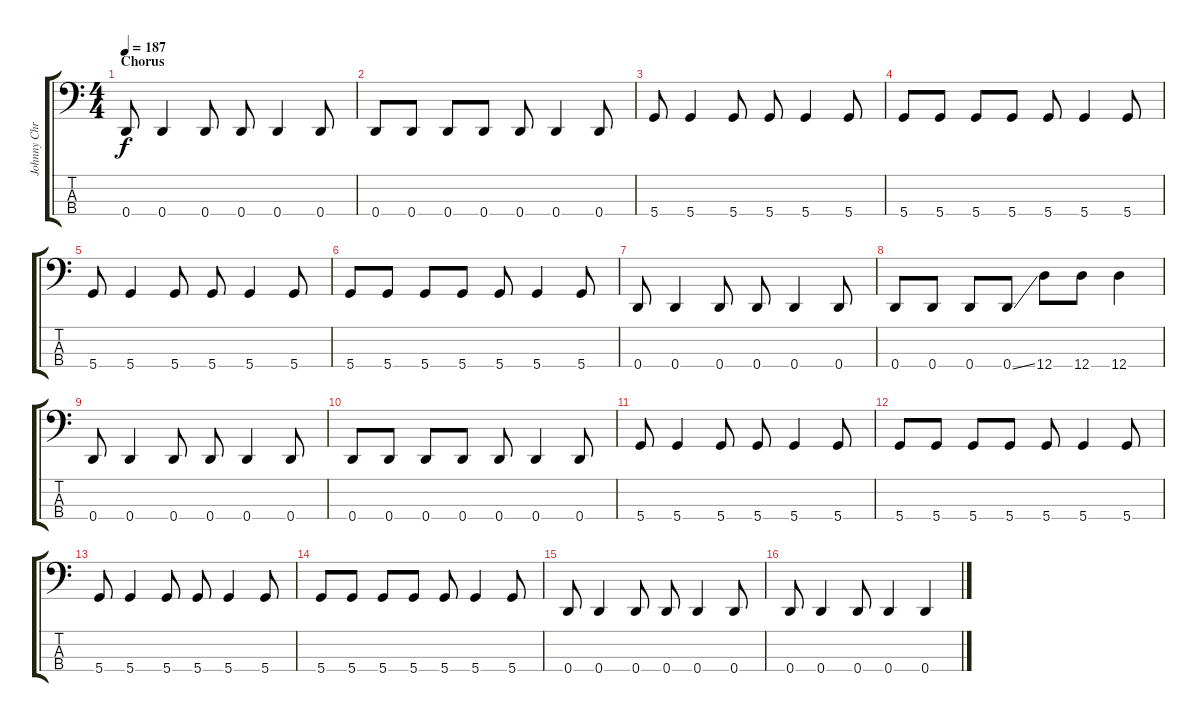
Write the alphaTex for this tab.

\track ("Johnny Christ (Bass)" "Johnny Chr") {instrument electricbasspick}
\staff {score tabs}
\tuning (G2 D2 A1 D1) {hide}
\ts (4 4)
\section ("" "Chorus")
\tempo 187
\clef f4
\ks c
0.4.8{dy f} 0.4.4 0.4.8 0.4.8 0.4.4 0.4.8 |
0.4.8 0.4.8 0.4.8 0.4.8 0.4.8 0.4.4 0.4.8 |
5.4.8 5.4.4 5.4.8 5.4.8 5.4.4 5.4.8 |
5.4.8 5.4.8 5.4.8 5.4.8 5.4.8 5.4.4 5.4.8 |
5.4.8 5.4.4 5.4.8 5.4.8 5.4.4 5.4.8 |
5.4.8 5.4.8 5.4.8 5.4.8 5.4.8 5.4.4 5.4.8 |
0.4.8 0.4.4 0.4.8 0.4.8 0.4.4 0.4.8 |
0.4.8 0.4.8 0.4.8 0.4{ss}.8 12.4.8 12.4.8 12.4.4 |
0.4.8 0.4.4 0.4.8 0.4.8 0.4.4 0.4.8 |
0.4.8 0.4.8 0.4.8 0.4.8 0.4.8 0.4.4 0.4.8 |
5.4.8 5.4.4 5.4.8 5.4.8 5.4.4 5.4.8 |
5.4.8 5.4.8 5.4.8 5.4.8 5.4.8 5.4.4 5.4.8 |
5.4.8 5.4.4 5.4.8 5.4.8 5.4.4 5.4.8 |
5.4.8 5.4.8 5.4.8 5.4.8 5.4.8 5.4.4 5.4.8 |
0.4.8 0.4.4 0.4.8 0.4.8 0.4.4 0.4.8 |
0.4.8 0.4.4 0.4.8 0.4.4 0.4.4
